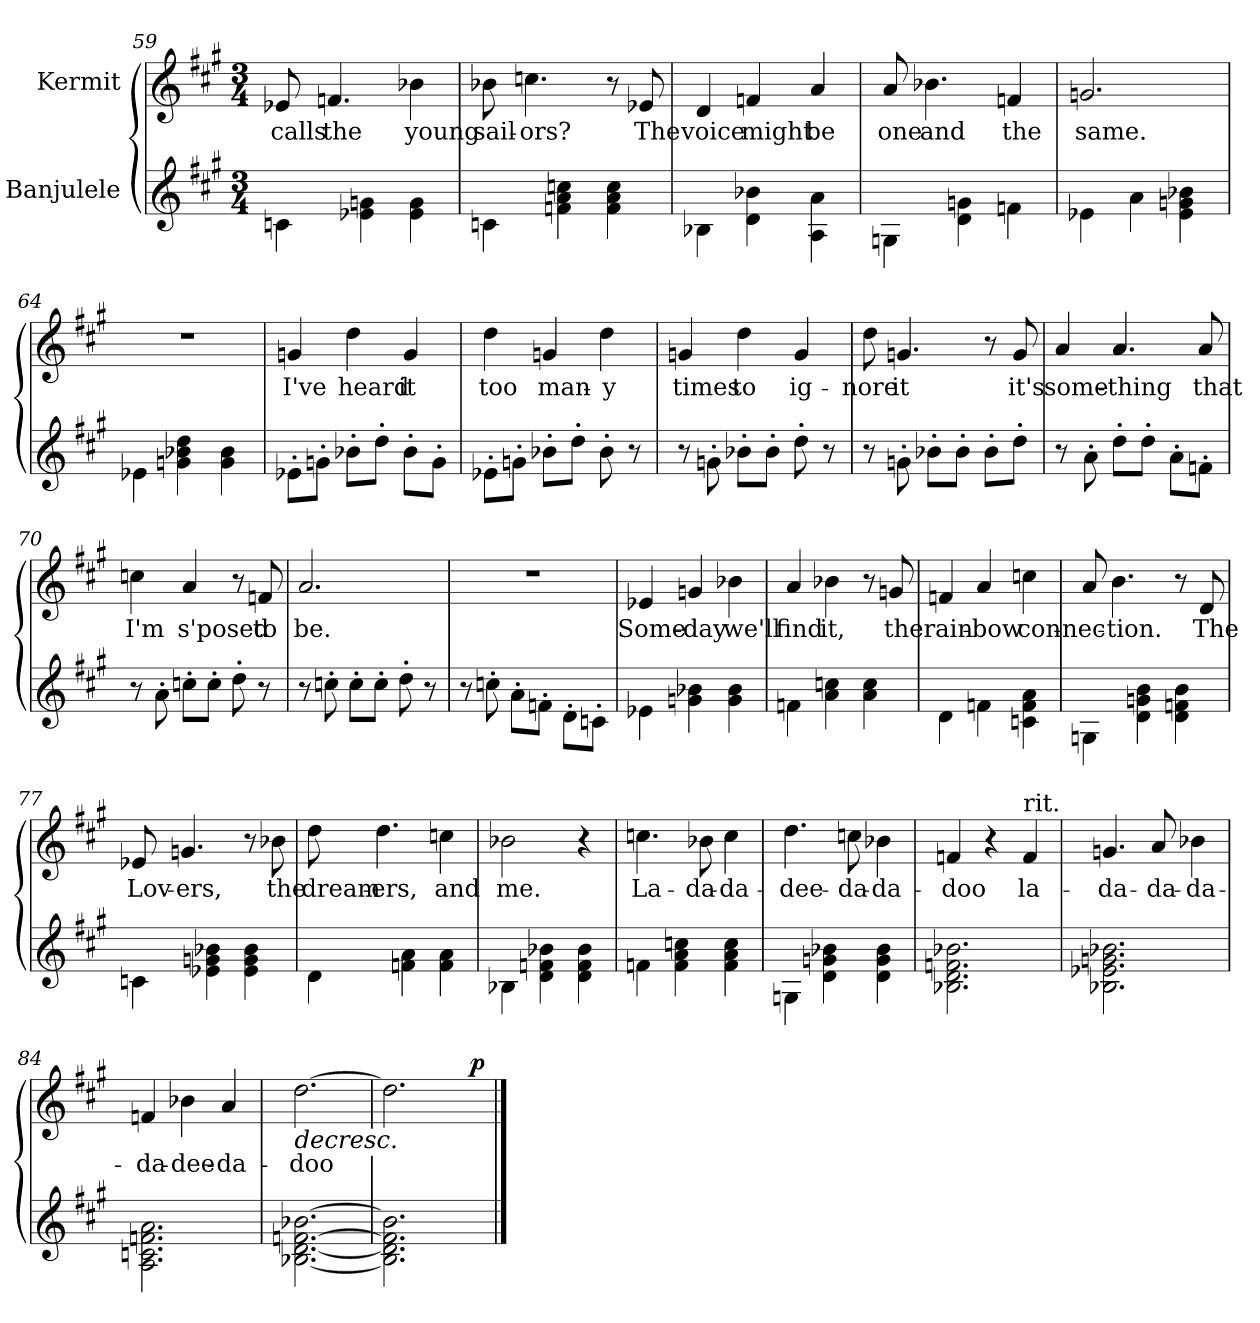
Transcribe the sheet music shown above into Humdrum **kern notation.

**kern	**kern	**text	**dynam
*part2	*part1	*part1	*part1
*staff2	*staff1	*staff1	*staff1
*I"Banjulele	*I"Kermit	*	*
*	*clefG2	*	*
*k[f#c#g#]	*k[f#c#g#]	*	*
*A:	*A:	*	*
*M3/4	*M3/4	*	*
=59	=59	=59	=59
!	!	!LO:LY:b	!
4c\	8e-X/	calls	.
!	!	!LO:LY:b	!
.	4.fn/	the	.
4e-\ 4g\	.	.	.
!	!	!LO:LY:b	!
4e-\ 4g\	4b-X\	young	.
=60	=60	=60	=60
!	!	!LO:LY:b	!
4c\	8b-X\	sail-	.
!	!	!LO:LY:b	!
.	4.ccn\	-ors?	.
4f\ 4a\ 4cc\	.	.	.
4f\ 4a\ 4cc\	8r	.	.
!	!	!LO:LY:b	!
.	8e-X/	The	.
!!LO:LB:g=z
=61	=61	=61	=61
!	!	!LO:LY:b	!
4B-\	4d/	voice	.
!	!	!LO:LY:b	!
4d\ 4b-\	4fn/	might	.
!	!	!LO:LY:b	!
4A\ 4a\	4a/	be	.
=62	=62	=62	=62
!	!	!LO:LY:b	!
4G\	8a/	one	.
!	!	!LO:LY:b	!
.	4.b-X\	and	.
4d\ 4g\	.	.	.
!	!	!LO:LY:b	!
4f\	4fn/	the	.
=63	=63	=63	=63
!	!	!LO:LY:b	!
4e-\	2.gn/	same.	.
4a\	.	.	.
4e-\ 4g\ 4b-\	.	.	.
=64	=64	=64	=64
4e-\	2.r	.	.
4g\ 4b-\ 4dd\	.	.	.
4g\ 4b-\	.	.	.
=65	=65	=65	=65
!	!	!LO:LY:b	!
8e-'\L	4gn/	I've	.
8g'\J	.	.	.
!	!	!LO:LY:b	!
8b-'\L	4dd\	heard	.
8dd'\J	.	.	.
!	!	!LO:LY:b	!
8b-'\L	4g/	it	.
8g'\J	.	.	.
=66	=66	=66	=66
!	!	!LO:LY:b	!
8e-'\L	4dd\	too	.
8g'\J	.	.	.
!	!	!LO:LY:b	!
8b-'\L	4gn/	man-	.
8dd'\J	.	.	.
!	!	!LO:LY:b	!
8b-'\	4dd\	-y	.
8r	.	.	.
!!LO:LB:g=z
=67	=67	=67	=67
!	!	!LO:LY:b	!
8r	4gn/	times	.
8g'\	.	.	.
!	!	!LO:LY:b	!
8b-'\L	4dd\	to	.
8b-'\J	.	.	.
!	!	!LO:LY:b	!
8dd'\	4g/	ig-	.
8r	.	.	.
=68	=68	=68	=68
!	!	!LO:LY:b	!
8r	8dd\	-nore	.
!	!	!LO:LY:b	!
8g'\	4.gn/	it	.
8b-'\L	.	.	.
8b-'\J	.	.	.
8b-'\L	8r	.	.
!	!	!LO:LY:b	!
8dd'\J	8g/	it's	.
=69	=69	=69	=69
!	!	!LO:LY:b	!
8r	4a/	some-	.
8a'\	.	.	.
!	!	!LO:LY:b	!
8dd'\L	4.a/	-thing	.
8dd'\J	.	.	.
8a'\L	.	.	.
!	!	!LO:LY:b	!
8f'\J	8a/	that	.
=70	=70	=70	=70
!	!	!LO:LY:b	!
8r	4ccn\	I'm	.
8a'\	.	.	.
!	!	!LO:LY:b	!
8cc'\L	4a/	s'posed	.
8cc'\J	.	.	.
8dd'\	8r	.	.
!	!	!LO:LY:b	!
8r	8fn/	to	.
=71	=71	=71	=71
!	!	!LO:LY:b	!
8r	2.a/	be.	.
8cc'\	.	.	.
8cc'\L	.	.	.
8cc'\J	.	.	.
8dd'\	.	.	.
8r	.	.	.
!!LO:LB:g=z
=72	=72	=72	=72
8r	2.r	.	.
8cc'\	.	.	.
8a'\L	.	.	.
8f'\J	.	.	.
8d'\L	.	.	.
8c'\J	.	.	.
=73	=73	=73	=73
!	!	!LO:LY:b	!
4e-\	4e-X/	Some-	.
!	!	!LO:LY:b	!
4g\ 4b-\	4gn/	-day	.
!	!	!LO:LY:b	!
4g\ 4b-\	4b-X\	we'll	.
=74	=74	=74	=74
!	!	!LO:LY:b	!
4f\	4a/	find	.
!	!	!LO:LY:b	!
4a\ 4cc\	4b-X\	it,	.
4a\ 4cc\	8r	.	.
!	!	!LO:LY:b	!
.	8gn/	the	.
=75	=75	=75	=75
!	!	!LO:LY:b	!
4d\	4fn/	rain-	.
!	!	!LO:LY:b	!
4f\	4a/	-bow	.
!	!	!LO:LY:b	!
4c\ 4f\ 4a\	4ccn\	con-	.
=76	=76	=76	=76
!	!	!LO:LY:b	!
4G\	8a/	-nec-	.
!	!	!LO:LY:b	!
.	4.b\	-tion.	.
4d\ 4g\ 4b\	.	.	.
4d\ 4f\ 4b\	8r	.	.
!	!	!LO:LY:b	!
.	8d/	The	.
=77	=77	=77	=77
!	!	!LO:LY:b	!
4c\	8e-X/	Lov-	.
!	!	!LO:LY:b	!
.	4.gn/	-ers,	.
4e-\ 4g\ 4b-\	.	.	.
4e-\ 4g\ 4b-\	8r	.	.
!	!	!LO:LY:b	!
.	8b-X\	the	.
!!LO:LB:g=z
=78	=78	=78	=78
!	!	!LO:LY:b	!
4d\	8dd\	dream-	.
!	!	!LO:LY:b	!
.	4.dd\	-ers,	.
4f\ 4a\	.	.	.
!	!	!LO:LY:b	!
4f\ 4a\	4ccn\	and	.
=79	=79	=79	=79
!	!	!LO:LY:b	!
4B-\	2b-X\	me.	.
4d\ 4f\ 4b-\	.	.	.
4d\ 4f\ 4b-\	4r	.	.
=80	=80	=80	=80
!	!	!LO:LY:b	!
4f\	4.ccn\	La-	.
4f\ 4a\ 4cc\	.	.	.
!	!	!LO:LY:b	!
.	8b-X\	-da-	.
!	!	!LO:LY:b	!
4f\ 4a\ 4cc\	4cc\	-da-	.
=81	=81	=81	=81
!	!	!LO:LY:b	!
4G\	4.dd\	-dee-	.
4d\ 4g\ 4b-\	.	.	.
!	!	!LO:LY:b	!
.	8ccn\	-da-	.
!	!	!LO:LY:b	!
4d\ 4g\ 4b-\	4b-X\	-da-	.
=82	=82	=82	=82
!	!	!LO:LY:b	!
2.B-\ 2.d\ 2.f\ 2.b-\	4fn/	-doo	.
.	4r	.	.
!	!LO:TX:a:t=rit.	!	!
!	!	!LO:LY:b	!
.	4f/	la-	.
=83	=83	=83	=83
!	!	!LO:LY:b	!
2.B-\ 2.e-\ 2.g\ 2.b-\	4.gn/	-da-	.
!	!	!LO:LY:b	!
.	8a/	-da-	.
!	!	!LO:LY:b	!
.	4b-X\	-da-	.
=84	=84	=84	=84
!	!	!LO:LY:b	!
2.A\ 2.c\ 2.f\ 2.a\	4fn/	-da-	.
!	!	!LO:LY:b	!
.	4b-X\	-dee-	.
!	!	!LO:LY:b	!
.	4a/	-da-	.
!!LO:PB:g=z
=85	=85	=85	=85
!	!	!LO:LY:b	!LO:HP:b
[2.B-\ [2.d\ [2.f\ [2.b-\	[2.dd\	-doo	>
=86	=86	=86	=86
*	*^	*	*
2.B-\] 2.d\] 2.f\] 2.b-\]	2.dd\]	2ryy	.	.
.	.	8ryy	.	.
!	!	!	!	!LO:DY:b
.	.	8ryy	.	p
.	.	.	.	]
*	*v	*v	*	*
==	==	==	==
*-	*-	*-	*-
